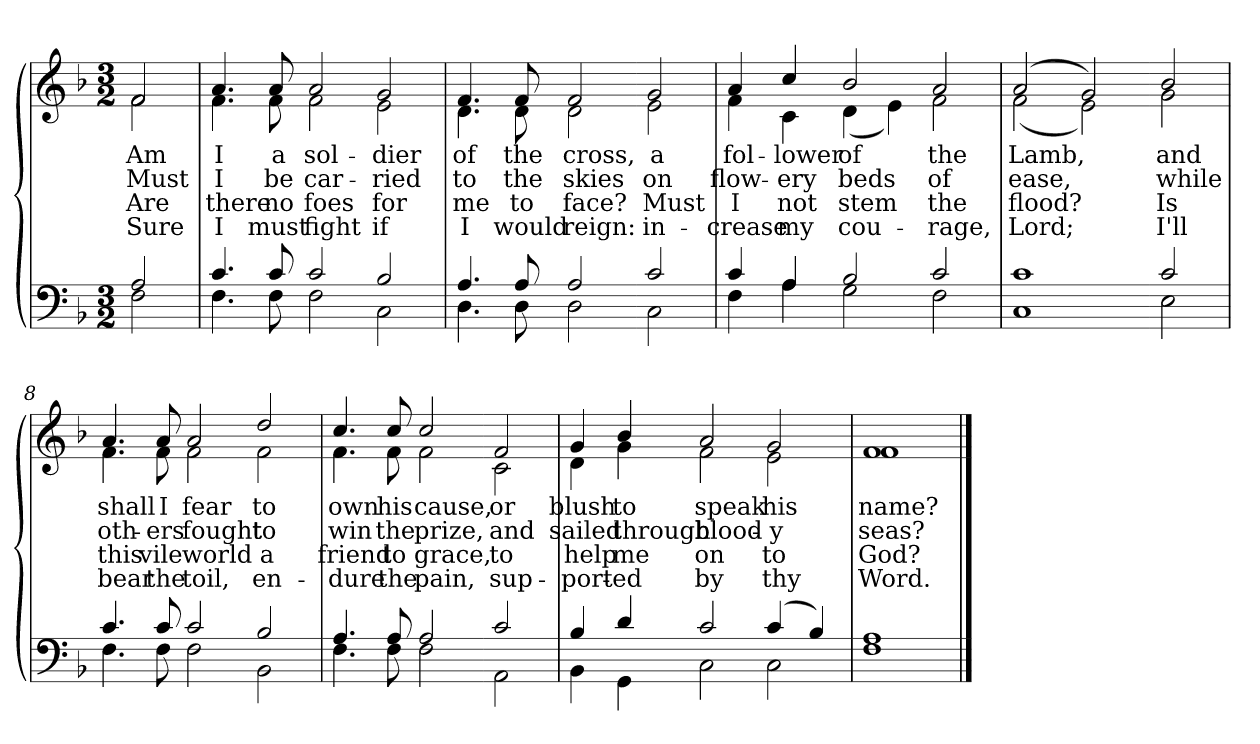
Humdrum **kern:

**kern	**kern	**text	**text	**text	**text
*part2	*part1	*part1	*part1	*part1	*part1
*staff2	*staff1	*staff1	*staff1	*staff1	*staff1
*clefF4	*clefG2	*	*	*	*
*k[b-]	*k[b-]	*	*	*	*
*M3/2	*M3/2	*	*	*	*
=1	=1	=1	=1	=1	=1
*^	*	*	*	*	*
!	!	!LO:TX:b:i:t=Verse	!	!	!	!
!	!	!	!LO:LY:b	!LO:LY:b	!LO:LY:b	!LO:LY:b
*	*	*^	*	*	*	*
2A/	2F\	2f/	2f\	Am	Must	Are	Sure
=2	=2	=2	=2	=2	=2	=2	=2
!	!	!	!	!LO:LY:b	!LO:LY:b	!LO:LY:b	!LO:LY:b
4.c/	4.F\	4.a/	4.f\	I	I	there	I
!	!	!	!	!LO:LY:b	!LO:LY:b	!LO:LY:b	!LO:LY:b
8c/	8F\	8a/	8f\	a	be	no	must
!	!	!	!	!LO:LY:b	!LO:LY:b	!LO:LY:b	!LO:LY:b
2c/	2F\	2a/	2f\	sol-	car-	foes	fight
!	!	!	!	!LO:LY:b	!LO:LY:b	!LO:LY:b	!LO:LY:b
2B-/	2C\	2g/	2e\	-dier	-ried	for	if
=3	=3	=3	=3	=3	=3	=3	=3
!	!	!	!	!LO:LY:b	!LO:LY:b	!LO:LY:b	!LO:LY:b
4.A/	4.D\	4.f/	4.d\	of	to	me	I
!	!	!	!	!LO:LY:b	!LO:LY:b	!LO:LY:b	!LO:LY:b
8A/	8D\	8f/	8d\	the	the	to	would
!	!	!	!	!LO:LY:b	!LO:LY:b	!LO:LY:b	!LO:LY:b
2A/	2D\	2f/	2d\	cross,	skies	face?	reign:
!!LO:LB:g=z	!!
=4-	=4-	=4-	=4-	=4-	=4-	=4-	=4-
!	!	!	!	!LO:LY:b	!LO:LY:b	!LO:LY:b	!LO:LY:b
2c/	2C\	2g/	2e\	a	on	Must	in-
=5	=5	=5	=5	=5	=5	=5	=5
!	!	!	!	!LO:LY:b	!LO:LY:b	!LO:LY:b	!LO:LY:b
4c/	4F\	4a/	4f\	fol-	flow-	I	-crease
!	!	!	!	!LO:LY:b	!LO:LY:b	!LO:LY:b	!LO:LY:b
4A/	4A\	4cc/	4c\	-lower	-ery	not	my
!	!	!	!	!LO:LY:b	!LO:LY:b	!LO:LY:b	!LO:LY:b
2B-/	2G\	2b-/	(<4d\	of	beds	stem	cou-
.	.	.	4e\)	.	.	.	.
!	!	!	!	!LO:LY:b	!LO:LY:b	!LO:LY:b	!LO:LY:b
2c/	2F\	2a/	2f\	the	of	the	-rage,
=6	=6	=6	=6	=6	=6	=6	=6
!	!	!	!	!LO:LY:b	!LO:LY:b	!LO:LY:b	!LO:LY:b
1c	1C	(>2a/	(<2f\	Lamb,	ease,	flood?	Lord;
.	.	2g/)	2e\)	.	.	.	.
!!LO:LB:g=z	!!
=7-	=7-	=7-	=7-	=7-	=7-	=7-	=7-
!	!	!	!	!LO:LY:b	!LO:LY:b	!LO:LY:b	!LO:LY:b
2c/	2E\	2b-/	2g\	and	while	Is	I'll
=8	=8	=8	=8	=8	=8	=8	=8
!	!	!	!	!LO:LY:b	!LO:LY:b	!LO:LY:b	!LO:LY:b
4.c/	4.F\	4.a/	4.f\	shall	oth-	this	bear
!	!	!	!	!LO:LY:b	!LO:LY:b	!LO:LY:b	!LO:LY:b
8c/	8F\	8a/	8f\	I	-ers	vile	the
!	!	!	!	!LO:LY:b	!LO:LY:b	!LO:LY:b	!LO:LY:b
2c/	2F\	2a/	2f\	fear	fought	world	toil,
!	!	!	!	!LO:LY:b	!LO:LY:b	!LO:LY:b	!LO:LY:b
2B-/	2BB-\	2dd/	2f\	to	to	a	en-
=9	=9	=9	=9	=9	=9	=9	=9
!	!	!	!	!LO:LY:b	!LO:LY:b	!LO:LY:b	!LO:LY:b
4.A/	4.F\	4.cc/	4.f\	own	win	friend	-dure
!	!	!	!	!LO:LY:b	!LO:LY:b	!LO:LY:b	!LO:LY:b
8A/	8F\	8cc/	8f\	his	the	to	the
!	!	!	!	!LO:LY:b	!LO:LY:b	!LO:LY:b	!LO:LY:b
2A/	2F\	2cc/	2f\	cause,	prize,	grace,	pain,
!!LO:LB:g=z	!!
=10-	=10-	=10-	=10-	=10-	=10-	=10-	=10-
!	!	!	!	!LO:LY:b	!LO:LY:b	!LO:LY:b	!LO:LY:b
2c/	2AA\	2f/	2c\	or	and	to	sup-
=11	=11	=11	=11	=11	=11	=11	=11
!	!	!	!	!LO:LY:b	!LO:LY:b	!LO:LY:b	!LO:LY:b
4B-/	4BB-\	4g/	4d\	blush	sailed	help	-port-
!	!	!	!	!LO:LY:b	!LO:LY:b	!LO:LY:b	!LO:LY:b
4d/	4GG\	4b-/	4g\	to	through	me	-ed
!	!	!	!	!LO:LY:b	!LO:LY:b	!LO:LY:b	!LO:LY:b
2c/	2C\	2a/	2f\	speak	blood-	on	by
!	!	!	!	!LO:LY:b	!LO:LY:b	!LO:LY:b	!LO:LY:b
(>4c/	2C\	2g/	2e\	his	-y	to	thy
4B-/)	.	.	.	.	.	.	.
=12	=12	=12	=12	=12	=12	=12	=12
!	!	!	!	!LO:LY:b	!LO:LY:b	!LO:LY:b	!LO:LY:b
1A	1F	1f	1f	name?	seas?	God?	Word.
*v	*v	*	*	*	*	*	*
*	*v	*v	*	*	*	*
==	==	==	==	==	==
*-	*-	*-	*-	*-	*-
